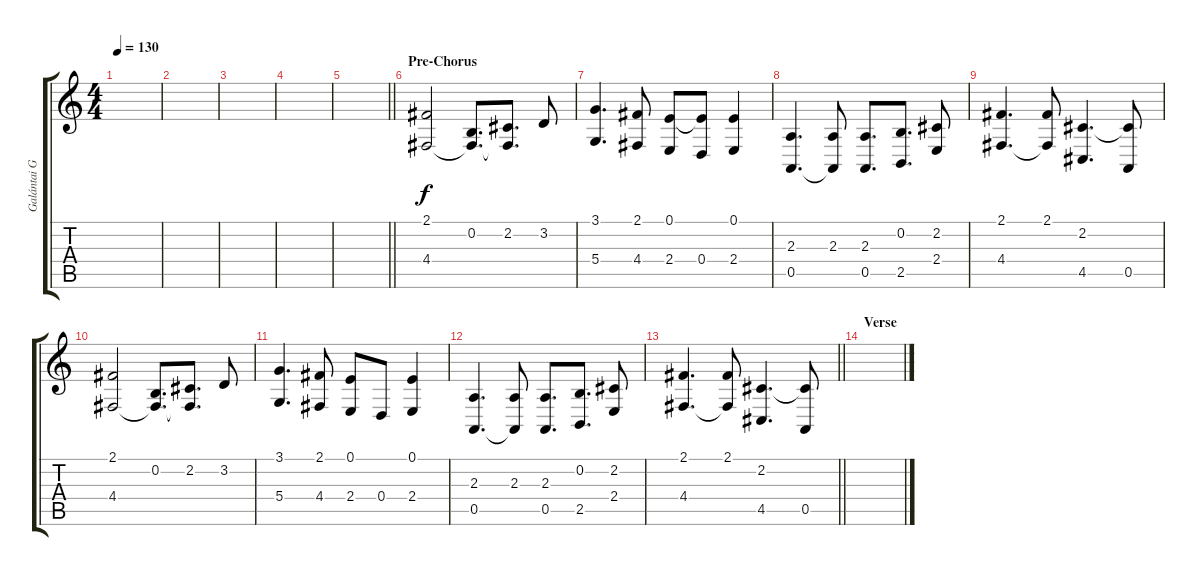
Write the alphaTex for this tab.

\track ("Galántai Gábor-Keyboard" "Galántai G") {instrument tangoaccordion}
\staff {score tabs}
\tuning (E4 B3 G3 D3 A2 E2) {hide}
\ts (4 4)
\tempo 130
\clef g2
\ks c
|
|
|
|
\barLineRight lightlight
|
\section ("" "Pre-Chorus")
(2.1 4.4).2 (0.2 4.4{t}).8{d} (2.2 4.4{t}).8{d} 3.2.8 |
(3.1 5.4).4{d} (2.1 4.4).8 (0.1 2.4).8 (0.1{t} 0.4).8 (0.1 2.4).4 |
(2.3 0.5).4{d} (2.3 0.5{t}).8 (2.3 0.5).8{d} (0.2 2.5).8{d} (2.2 2.4).8 |
(2.1 4.4).4{d} (2.1 4.4{t}).8 (2.2 4.5).4{d} (2.2{t} 0.5).8 |
(2.1 4.4).2 (0.2 4.4{t}).8{d} (2.2 4.4{t}).8{d} 3.2.8 |
(3.1 5.4).4{d} (2.1 4.4).8 (0.1 2.4).8 0.4.8 (0.1 2.4).4 |
(2.3 0.5).4{d} (2.3 0.5{t}).8 (2.3 0.5).8{d} (0.2 2.5).8{d} (2.2 2.4).8 |
\barLineRight lightlight
(2.1 4.4).4{d} (2.1 4.4{t}).8 (2.2 4.5).4{d} (2.2{t} 0.5).8 |
\section ("" "Verse ")
